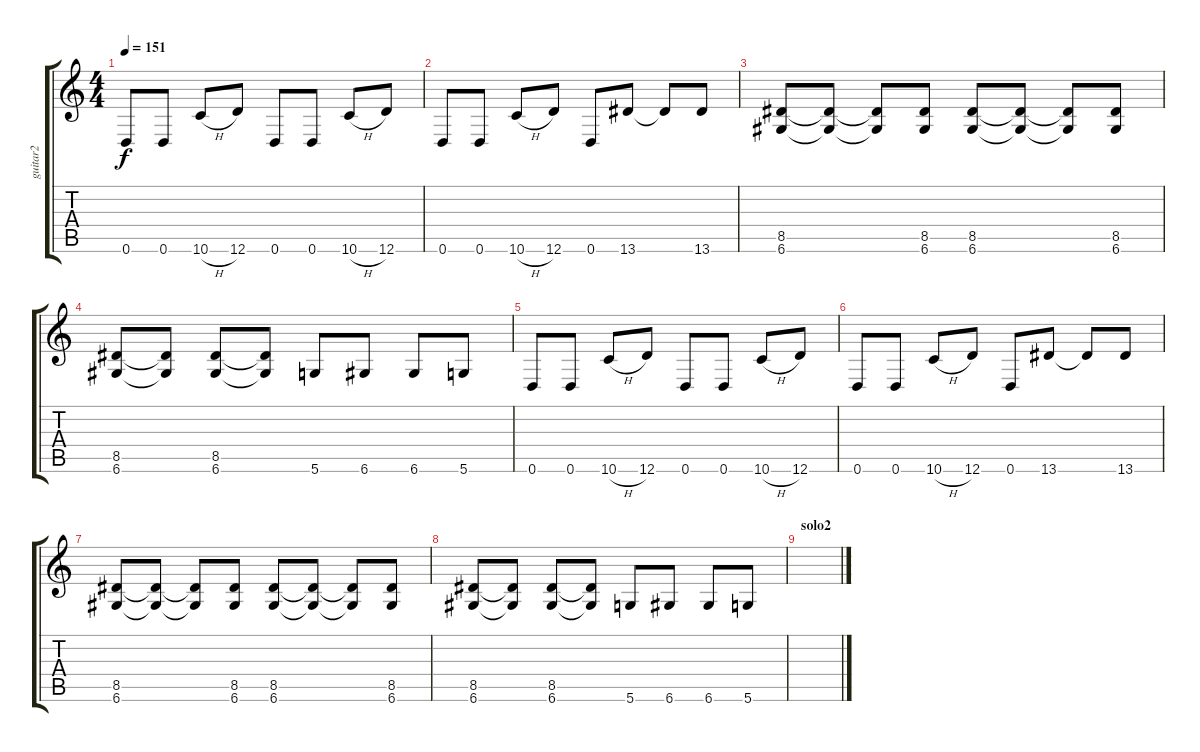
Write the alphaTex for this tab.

\track ("guitar2" "guitar2") {instrument overdrivenguitar}
\staff {score tabs}
\tuning (D4 A3 F3 C3 G2 D2) {hide}
\ts (4 4)
\tempo 151
\clef g2
\ks c
0.6.8{dy f} 0.6.8 10.6{h}.8 12.6.8 0.6.8 0.6.8 10.6{h}.8 12.6.8 |
0.6.8 0.6.8 10.6{h}.8 12.6.8 0.6.8 13.6.8 13.6{t}.8 13.6.8 |
(8.5 6.6).8 (8.5{t} 6.6{t}).8 (8.5{t} 6.6{t}).8 (8.5 6.6).8 (8.5 6.6).8 (8.5{t} 6.6{t}).8 (8.5{t} 6.6{t}).8 (8.5 6.6).8 |
(8.5 6.6).8 (8.5{t} 6.6{t}).8 (8.5 6.6).8 (8.5{t} 6.6{t}).8 5.6.8 6.6.8 6.6.8 5.6.8 |
0.6.8 0.6.8 10.6{h}.8 12.6.8 0.6.8 0.6.8 10.6{h}.8 12.6.8 |
0.6.8 0.6.8 10.6{h}.8 12.6.8 0.6.8 13.6.8 13.6{t}.8 13.6.8 |
(8.5 6.6).8 (8.5{t} 6.6{t}).8 (8.5{t} 6.6{t}).8 (8.5 6.6).8 (8.5 6.6).8 (8.5{t} 6.6{t}).8 (8.5{t} 6.6{t}).8 (8.5 6.6).8 |
(8.5 6.6).8 (8.5{t} 6.6{t}).8 (8.5 6.6).8 (8.5{t} 6.6{t}).8 5.6.8 6.6.8 6.6.8 5.6.8 |
\section ("" "solo2")
